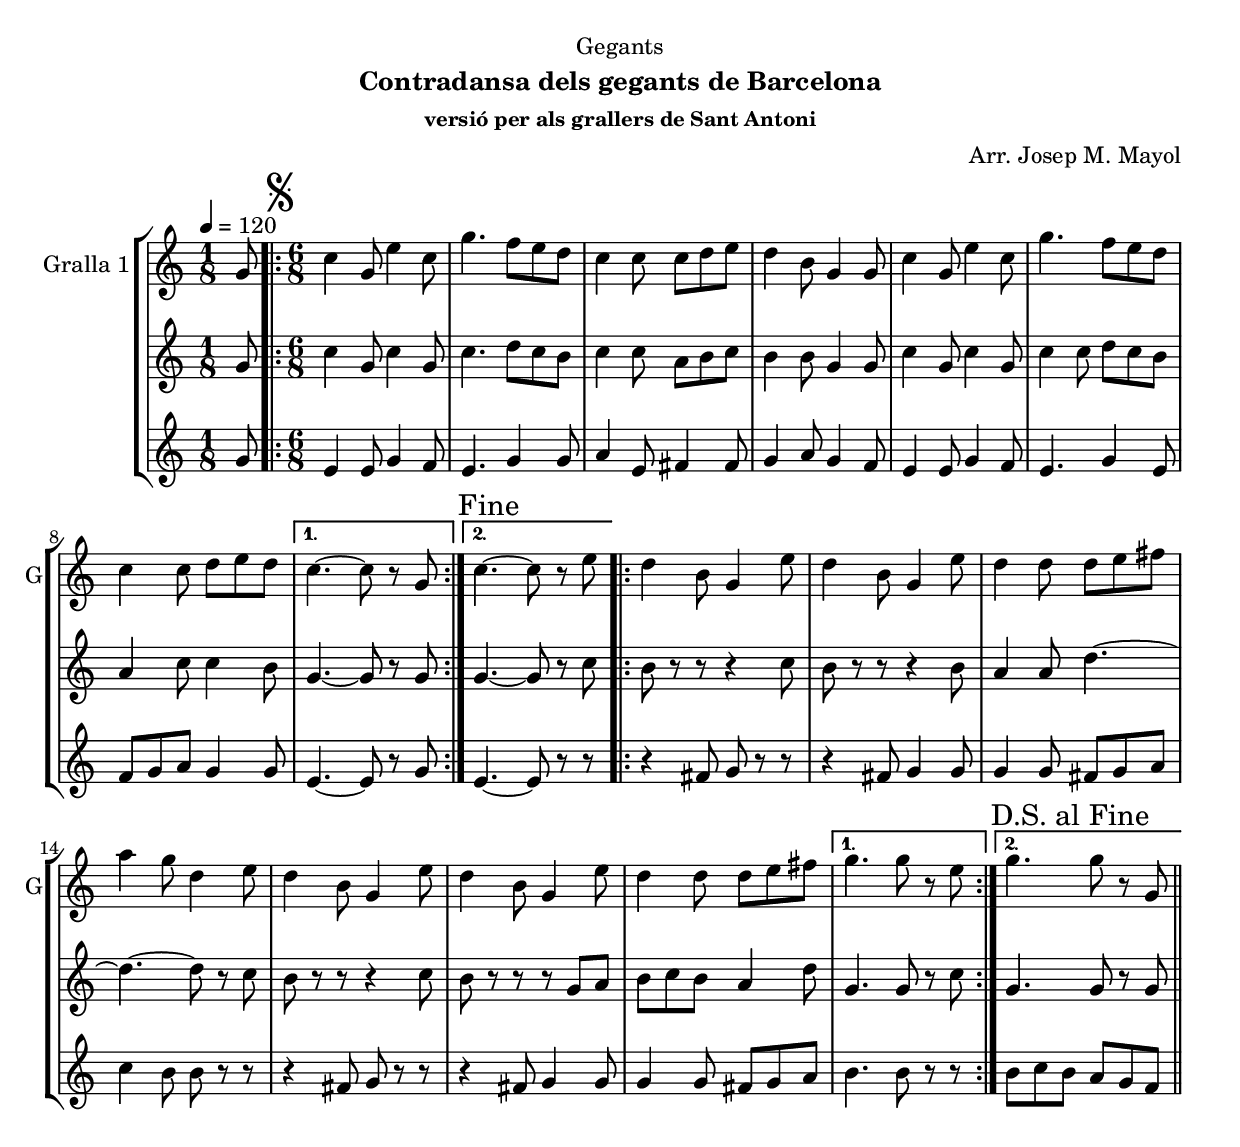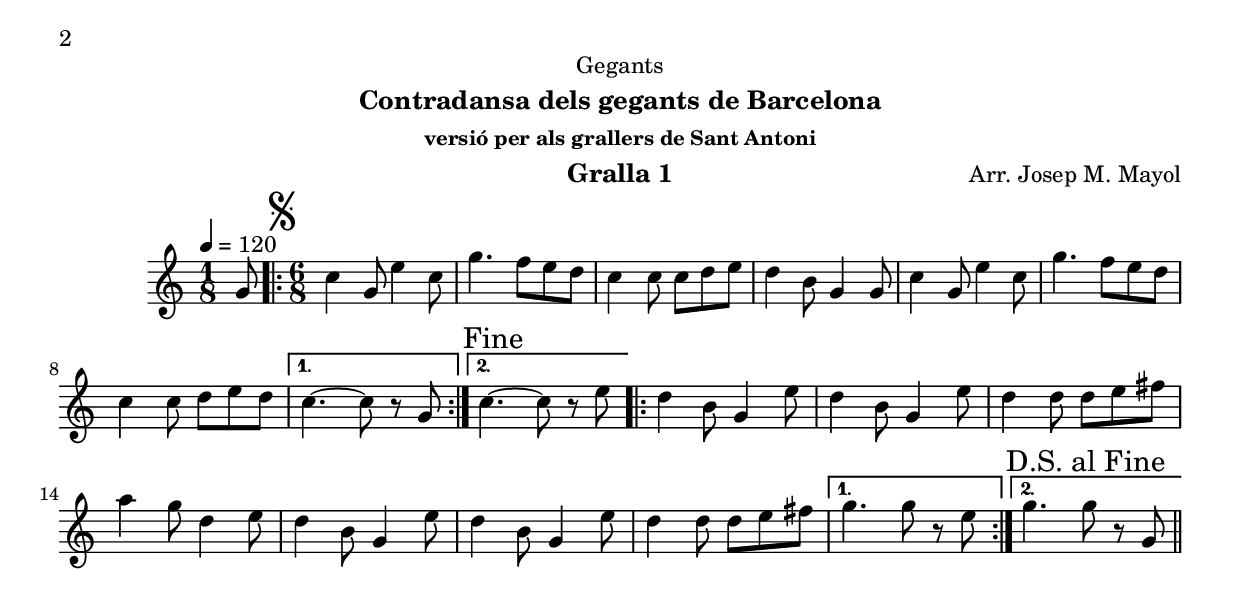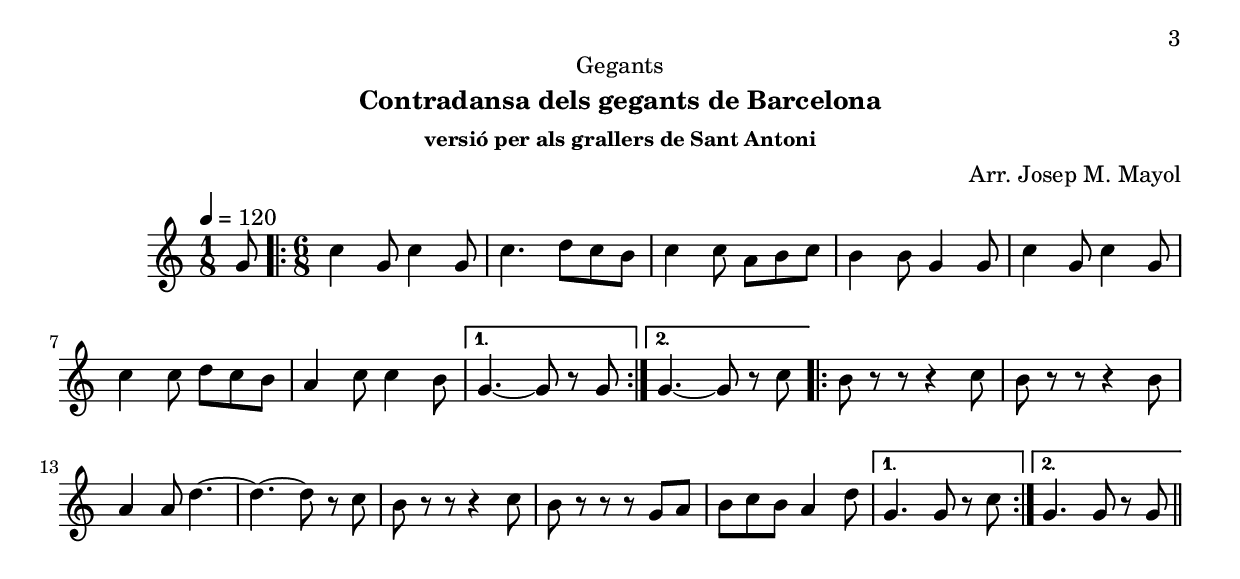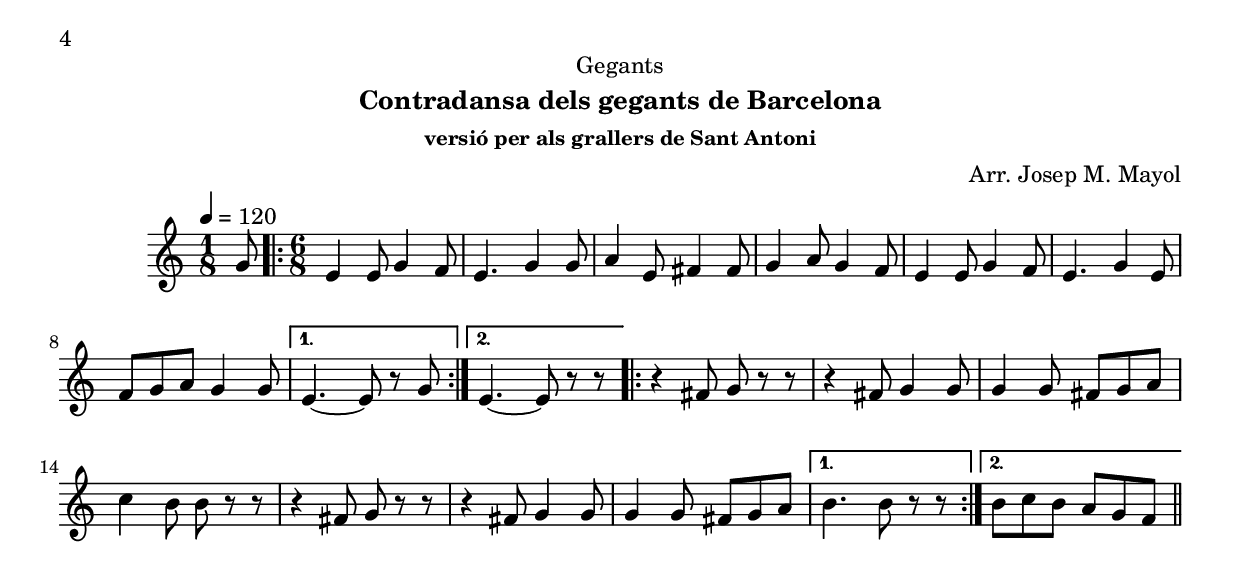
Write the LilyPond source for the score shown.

\version "2.22.1"

\header {
  dedication="Gegants"
  title=""
  subtitle="Contradansa dels gegants de Barcelona"
  subsubtitle="versió per als grallers de Sant Antoni"
  poet=""
  meter=""
  piece=""
  composer="Arr. Josep M. Mayol"
  arranger=""
  opus=""
  instrument=""
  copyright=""
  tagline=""
}

liniaroAa =
\relative g'
{
  \tempo 4=120
  \clef treble
  \key c \major
  \time 1/8
  g8  |
  \time 6/8   \repeat volta 2 { \mark \markup {\musicglyph #"scripts.segno"} c4 g8 e'4 c8  |
  g'4. f8 e d  |
  c4 c8 c d e  |
  %05
  d4 b8 g4 g8  |
  c4 g8 e'4 c8  |
  g'4. f8 e d  |
  c4 c8 d e d }
  \alternative { { c4. ~ c8 r g }
  %10
  { \mark "Fine" c4. ~ c8 r e } }
  \repeat volta 2 { d4 b8 g4 e'8  |
  d4 b8 g4 e'8  |
  d4 d8 d e fis  |
  a4 g8 d4 e8  |
  %15
  d4 b8 g4 e'8  |
  d4 b8 g4 e'8  |
  d4 d8 d e fis }
  \alternative { { g4. g8 r e }
  { \mark "D.S. al Fine" g4. g8 r g, } } \bar "||"
}

liniaroAb =
\relative g'
{
  \tempo 4=120
  \clef treble
  \key c \major
  \time 1/8
  g8  |
  \time 6/8   \repeat volta 2 { c4 g8 c4 g8  |
  c4. d8 c b  |
  c4 c8 a b c  |
  %05
  b4 b8 g4 g8  |
  c4 g8 c4 g8  |
  c4 c8 d c b  |
  a4 c8 c4 b8 }
  \alternative { { g4. ~ g8 r g }
  %10
  { g4. ~ g8 r c } }
  \repeat volta 2 { b8 r r r4 c8  |
  b8 r r r4 b8  |
  a4 a8 d4. ~  |
  d4. ~ d8 r c  |
  %15
  b8 r r r4 c8  |
  b8 r r r g a  |
  b8 c b a4 d8 }
  \alternative { { g,4. g8 r c }
  { g4. g8 r g } } \bar "||"
}

liniaroAc =
\relative g'
{
  \tempo 4=120
  \clef treble
  \key c \major
  \time 1/8
  g8  |
  \time 6/8   \repeat volta 2 { e4 e8 g4 f8  |
  e4. g4 g8  |
  a4 e8 fis4 fis8  |
  %05
  g4 a8 g4 f8  |
  e4 e8 g4 f8  |
  e4. g4 e8  |
  f8 g a g4 g8 }
  \alternative { { e4. ~ e8 r g }
  %10
  { e4. ~ e8 r r } }
  \repeat volta 2 { r4 fis8 g r r  |
  r4 fis8 g4 g8  |
  g4 g8 fis g a  |
  c4 b8 b r r  |
  %15
  r4 fis8 g r r  |
  r4 fis8 g4 g8  |
  g4 g8 fis g a }
  \alternative { { b4. b8 r r }
  { b8 c b a g f } } \bar "||"
}

\bookpart {
  \score {
    \new StaffGroup {
      \override Score.RehearsalMark #'self-alignment-X = #LEFT
      <<
        \new Staff \with {instrumentName = #"Gralla 1" shortInstrumentName = #"G"} \liniaroAa
        \new Staff \with {instrumentName = #"" shortInstrumentName = #" "} \liniaroAb
        \new Staff \with {instrumentName = #"" shortInstrumentName = #" "} \liniaroAc
      >>
    }
    \layout {}
  }
  \score { \unfoldRepeats
    \new StaffGroup {
      \override Score.RehearsalMark #'self-alignment-X = #LEFT
      <<
        \new Staff \with {instrumentName = #"Gralla 1" shortInstrumentName = #"G"} \liniaroAa
        \new Staff \with {instrumentName = #"" shortInstrumentName = #" "} \liniaroAb
        \new Staff \with {instrumentName = #"" shortInstrumentName = #" "} \liniaroAc
      >>
    }
    \midi {
      \set Staff.midiInstrument = "oboe"
      \set DrumStaff.midiInstrument = "drums"
    }
  }
}

\bookpart {
  \header {instrument="Gralla 1"}
  \score {
    \new StaffGroup {
      \override Score.RehearsalMark #'self-alignment-X = #LEFT
      <<
        \new Staff \liniaroAa
      >>
    }
    \layout {}
  }
  \score { \unfoldRepeats
    \new StaffGroup {
      \override Score.RehearsalMark #'self-alignment-X = #LEFT
      <<
        \new Staff \liniaroAa
      >>
    }
    \midi {
      \set Staff.midiInstrument = "oboe"
      \set DrumStaff.midiInstrument = "drums"
    }
  }
}

\bookpart {
  \header {instrument=""}
  \score {
    \new StaffGroup {
      \override Score.RehearsalMark #'self-alignment-X = #LEFT
      <<
        \new Staff \liniaroAb
      >>
    }
    \layout {}
  }
  \score { \unfoldRepeats
    \new StaffGroup {
      \override Score.RehearsalMark #'self-alignment-X = #LEFT
      <<
        \new Staff \liniaroAb
      >>
    }
    \midi {
      \set Staff.midiInstrument = "oboe"
      \set DrumStaff.midiInstrument = "drums"
    }
  }
}

\bookpart {
  \header {instrument=""}
  \score {
    \new StaffGroup {
      \override Score.RehearsalMark #'self-alignment-X = #LEFT
      <<
        \new Staff \liniaroAc
      >>
    }
    \layout {}
  }
  \score { \unfoldRepeats
    \new StaffGroup {
      \override Score.RehearsalMark #'self-alignment-X = #LEFT
      <<
        \new Staff \liniaroAc
      >>
    }
    \midi {
      \set Staff.midiInstrument = "oboe"
      \set DrumStaff.midiInstrument = "drums"
    }
  }
}

